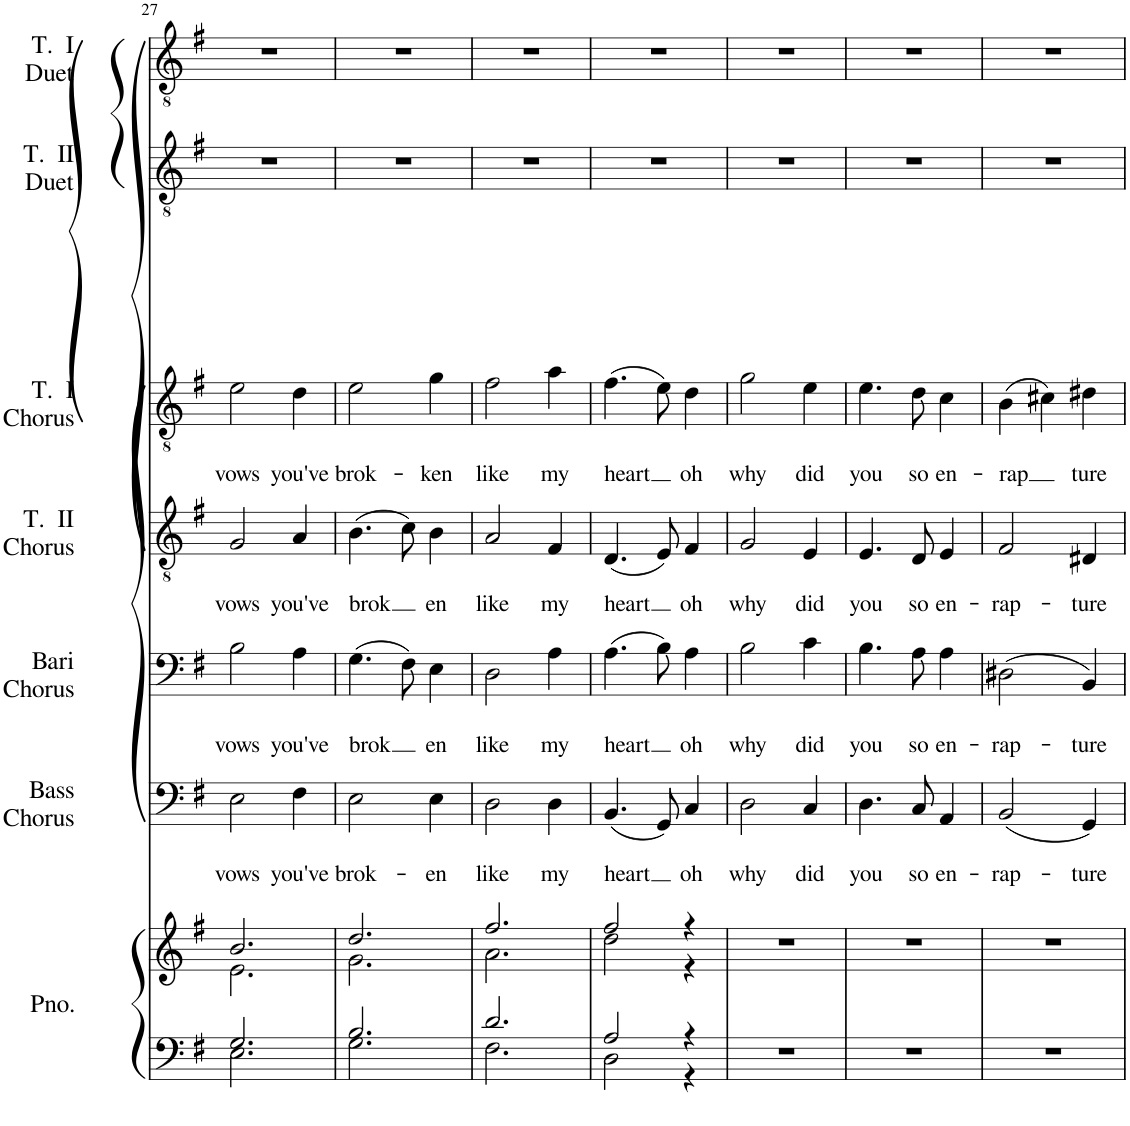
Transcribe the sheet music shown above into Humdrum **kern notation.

**kern	**kern	**kern	**text	**text	**kern	**text	**text	**kern	**text	**text	**kern	**text	**text	**kern	**kern
*part7	*part7	*part6	*part6	*part6	*part5	*part5	*part5	*part4	*part4	*part4	*part3	*part3	*part3	*part2	*part1
*staff8	*staff7	*staff6	*staff6	*staff6	*staff5	*staff5	*staff5	*staff4	*staff4	*staff4	*staff3	*staff3	*staff3	*staff2	*staff1
*I"Piano	*	*I"Bass Chorus	*	*	*I"Baritone Chorus	*	*	*I"Tenor II Chorus	*	*	*I"Tenor I Chorus	*	*	*I"Tenor II Duet	*I"Tenor I Duet
*I'Pno.	*	*I'Bass Chorus	*	*	*I'Bari Chorus	*	*	*I'T.  II Chorus	*	*	*I'T.  I Chorus	*	*	*I'T.  II Duet	*I'T.  I Duet
!!LO:PB:g=z
*clefF4	*clefG2	*clefF4	*	*	*clefF4	*	*	*clefGv2	*	*	*clefGv2	*	*	*clefGv2	*clefGv2
*k[f#]	*k[f#]	*k[f#]	*	*	*k[f#]	*	*	*k[f#]	*	*	*k[f#]	*	*	*k[f#]	*k[f#]
*M3/4	*M3/4	*M3/4	*	*	*M3/4	*	*	*M3/4	*	*	*M3/4	*	*	*M3/4	*M3/4
=27	=27	=27	=27	=27	=27	=27	=27	=27	=27	=27	=27	=27	=27	=27	=27
*^	*^	*	*	*	*	*	*	*	*	*	*	*	*	*	*
!	!	!	!	!	!	!LO:LY:b	!	!	!LO:LY:b	!	!	!LO:LY:b	!	!	!LO:LY:b	!	!
2.G/	2.E\	2.b/	2.e\	2E\	.	vows	2B\	.	vows	2G/	.	vows	2e\	.	vows	2.r	2.r
!	!	!	!	!	!	!LO:LY:b	!	!	!LO:LY:b	!	!	!LO:LY:b	!	!	!LO:LY:b	!	!
.	.	.	.	4F#\	.	you've	4A\	.	you've	4A/	.	you've	4d\	.	you've	.	.
=28	=28	=28	=28	=28	=28	=28	=28	=28	=28	=28	=28	=28	=28	=28	=28	=28	=28
!	!	!	!	!	!	!LO:LY:b	!	!	!LO:LY:b	!	!	!LO:LY:b	!	!	!LO:LY:b	!	!
2.B/	2.G\	2.dd/	2.g\	2E\	.	brok-	(4.G\	.	brok	(4.B\	.	brok	2e\	.	brok-	2.r	2.r
.	.	.	.	.	.	.	8F#\)	.	.	8c\)	.	.	.	.	.	.	.
!	!	!	!	!	!	!LO:LY:b	!	!	!LO:LY:b	!	!	!LO:LY:b	!	!	!LO:LY:b	!	!
.	.	.	.	4E\	.	-en	4E\	.	en	4B\	.	en	4g\	.	-ken	.	.
=29	=29	=29	=29	=29	=29	=29	=29	=29	=29	=29	=29	=29	=29	=29	=29	=29	=29
!	!	!	!	!	!	!LO:LY:b	!	!	!LO:LY:b	!	!	!LO:LY:b	!	!	!LO:LY:b	!	!
2.d/	2.F#\	2.ff#/	2.a\	2D\	.	like	2D\	.	like	2A/	.	like	2f#\	.	like	2.r	2.r
!	!	!	!	!	!	!LO:LY:b	!	!	!LO:LY:b	!	!	!LO:LY:b	!	!	!LO:LY:b	!	!
.	.	.	.	4D\	.	my	4A\	.	my	4F#/	.	my	4a\	.	my	.	.
=30	=30	=30	=30	=30	=30	=30	=30	=30	=30	=30	=30	=30	=30	=30	=30	=30	=30
!	!	!	!	!	!	!LO:LY:b	!	!	!LO:LY:b	!	!	!LO:LY:b	!	!	!LO:LY:b	!	!
2A/	2D\	2ff#/	2dd\	(4.BB/	.	heart	(4.A\	.	heart	(4.D/	.	heart	(4.f#\	.	heart	2.r	2.r
.	.	.	.	8GG/)	.	.	8B\)	.	.	8E/)	.	.	8e\)	.	.	.	.
!	!	!	!	!	!	!LO:LY:b	!	!	!LO:LY:b	!	!	!LO:LY:b	!	!	!LO:LY:b	!	!
4r	4r	4r	4r	4C/	.	oh	4A\	.	oh	4F#/	.	oh	4d\	.	oh	.	.
=31	=31	=31	=31	=31	=31	=31	=31	=31	=31	=31	=31	=31	=31	=31	=31	=31	=31
!	!	!	!	!	!	!LO:LY:b	!	!	!LO:LY:b	!	!	!LO:LY:b	!	!	!LO:LY:b	!	!
*v	*v	*	*	*	*	*	*	*	*	*	*	*	*	*	*	*	*
*	*v	*v	*	*	*	*	*	*	*	*	*	*	*	*	*	*
2.r	2.r	2D\	.	why	2B\	.	why	2G/	.	why	2g\	.	why	2.r	2.r
!	!	!	!	!LO:LY:b	!	!	!LO:LY:b	!	!	!LO:LY:b	!	!	!LO:LY:b	!	!
.	.	4C/	.	did	4c\	.	did	4E/	.	did	4e\	.	did	.	.
=32	=32	=32	=32	=32	=32	=32	=32	=32	=32	=32	=32	=32	=32	=32	=32
!	!	!	!	!LO:LY:b	!	!	!LO:LY:b	!	!	!LO:LY:b	!	!	!LO:LY:b	!	!
2.r	2.r	4.D\	.	you	4.B\	.	you	4.E/	.	you	4.e\	.	you	2.r	2.r
!	!	!	!	!LO:LY:b	!	!	!LO:LY:b	!	!	!LO:LY:b	!	!	!LO:LY:b	!	!
.	.	8C/	.	so	8A\	.	so	8D/	.	so	8d\	.	so	.	.
!	!	!	!	!LO:LY:b	!	!	!LO:LY:b	!	!	!LO:LY:b	!	!	!LO:LY:b	!	!
.	.	4AA/	.	en-	4A\	.	en-	4E/	.	en-	4c\	.	en-	.	.
=33	=33	=33	=33	=33	=33	=33	=33	=33	=33	=33	=33	=33	=33	=33	=33
!	!	!	!	!LO:LY:b	!	!	!LO:LY:b	!	!	!LO:LY:b	!	!	!LO:LY:b	!	!
2.r	2.r	(2BB/	.	-rap-	(2D#X\	.	-rap-	2F#/	.	-rap-	(4B\	.	-rap	2.r	2.r
.	.	.	.	.	.	.	.	.	.	.	4c#X\)	.	.	.	.
!	!	!	!	!LO:LY:b	!	!	!LO:LY:b	!	!	!LO:LY:b	!	!	!LO:LY:b	!	!
.	.	4GG/)	.	-ture	4BB/)	.	-ture	4D#X/	.	-ture	4d#X\	.	ture	.	.
=	=	=	=	=	=	=	=	=	=	=	=	=	=	=	=
*-	*-	*-	*-	*-	*-	*-	*-	*-	*-	*-	*-	*-	*-	*-	*-
